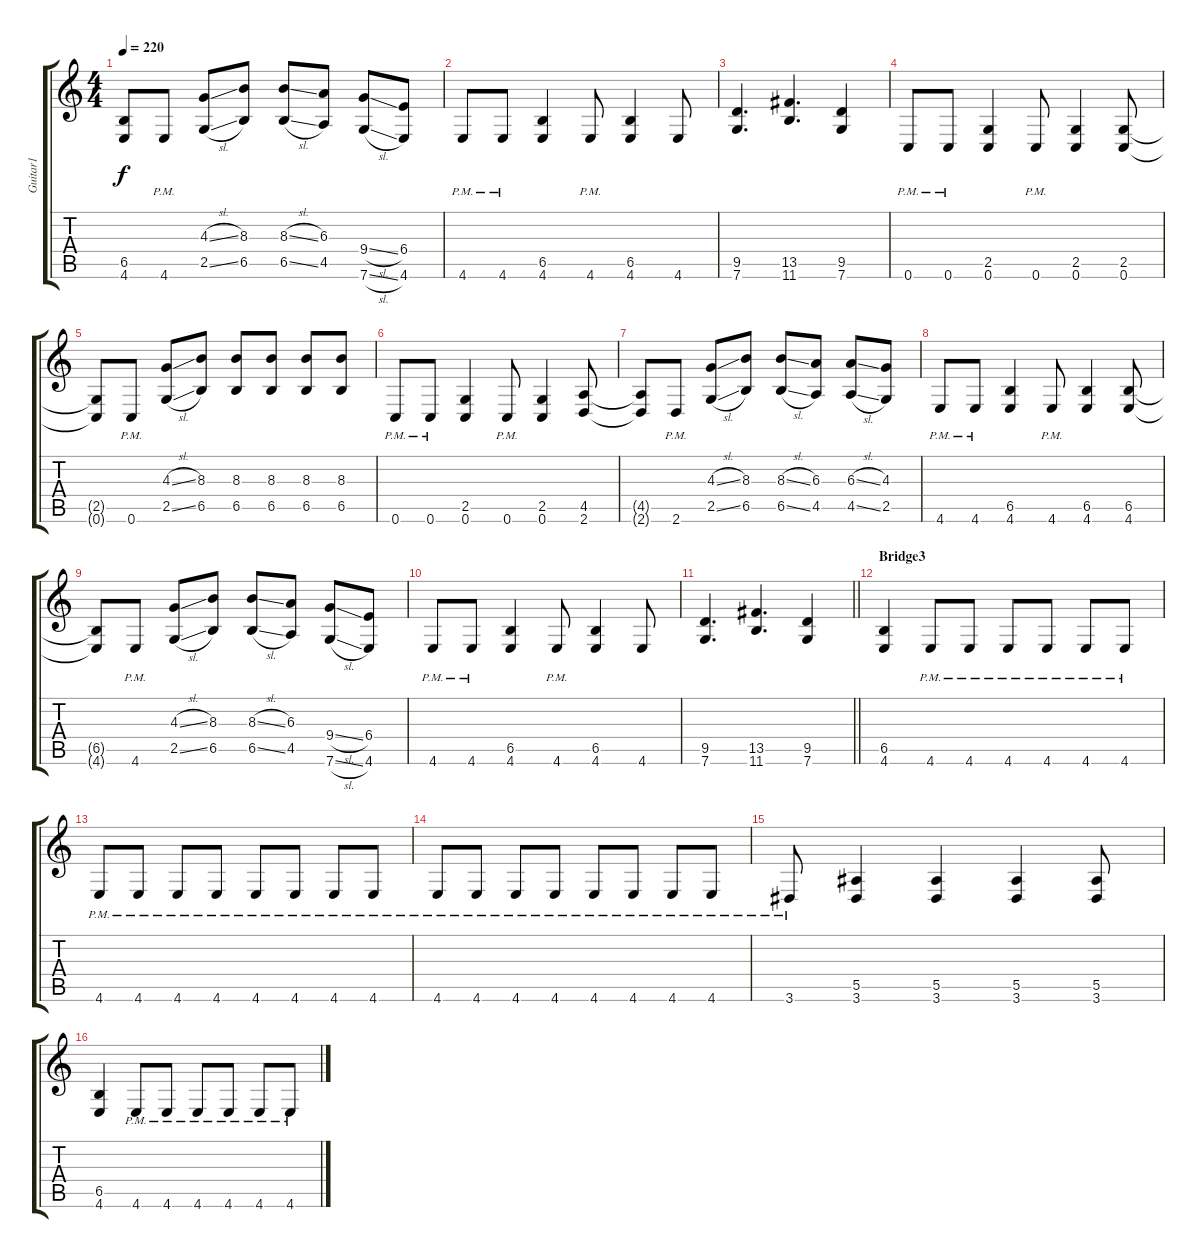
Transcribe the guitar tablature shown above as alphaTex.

\track ("Guitar1" "Guitar1") {instrument distortionguitar}
\staff {score tabs}
\tuning (C4 G3 Eb3 Bb2 F2 C2) {hide}
\ts (4 4)
\tempo 220
\clef g2
\ks c
(6.5{t} 4.6{t}).8{dy f} 4.6{pm}.8 (4.3{sl} 2.5{sl}).8 (8.3 6.5).8 (8.3{sl} 6.5{sl}).8 (6.3 4.5).8 (9.4{sl} 7.6{sl}).8 (6.4 4.6).8 |
4.6{pm}.8 4.6{pm}.8 (6.5 4.6).4 4.6{pm}.8 (6.5 4.6).4 4.6.8 |
(9.5 7.6).4{d} (13.5 11.6).4{d} (9.5 7.6).4 |
0.6{pm}.8 0.6{pm}.8 (2.5 0.6).4 0.6{pm}.8 (2.5 0.6).4 (2.5 0.6).8 |
(2.5{t} 0.6{t}).8 0.6{pm}.8 (4.3{sl} 2.5{sl}).8 (8.3 6.5).8 (8.3 6.5).8 (8.3 6.5).8 (8.3 6.5).8 (8.3 6.5).8 |
0.6{pm}.8 0.6{pm}.8 (2.5 0.6).4 0.6{pm}.8 (2.5 0.6).4 (4.5 2.6).8 |
(4.5{t} 2.6{t}).8 2.6{pm}.8 (4.3{sl} 2.5{sl}).8 (8.3 6.5).8 (8.3{sl} 6.5{sl}).8 (6.3 4.5).8 (6.3{sl} 4.5{sl}).8 (4.3 2.5).8 |
4.6{pm}.8 4.6{pm}.8 (6.5 4.6).4 4.6{pm}.8 (6.5 4.6).4 (6.5 4.6).8 |
(6.5{t} 4.6{t}).8 4.6{pm}.8 (4.3{sl} 2.5{sl}).8 (8.3 6.5).8 (8.3{sl} 6.5{sl}).8 (6.3 4.5).8 (9.4{sl} 7.6{sl}).8 (6.4 4.6).8 |
4.6{pm}.8 4.6{pm}.8 (6.5 4.6).4 4.6{pm}.8 (6.5 4.6).4 4.6.8 |
\barLineRight lightlight
(9.5 7.6).4{d} (13.5 11.6).4{d} (9.5 7.6).4 |
\section ("" "Bridge3")
(6.5 4.6).4 4.6{pm}.8 4.6{pm}.8 4.6{pm}.8 4.6{pm}.8 4.6{pm}.8 4.6{pm}.8 |
4.6{pm}.8 4.6{pm}.8 4.6{pm}.8 4.6{pm}.8 4.6{pm}.8 4.6{pm}.8 4.6{pm}.8 4.6{pm}.8 |
4.6{pm}.8 4.6{pm}.8 4.6{pm}.8 4.6{pm}.8 4.6{pm}.8 4.6{pm}.8 4.6{pm}.8 4.6{pm}.8 |
3.6{pm}.8 (5.5 3.6).4 (5.5 3.6).4 (5.5 3.6).4 (5.5 3.6).8 |
(6.5 4.6).4 4.6{pm}.8 4.6{pm}.8 4.6{pm}.8 4.6{pm}.8 4.6{pm}.8 4.6{pm}.8
